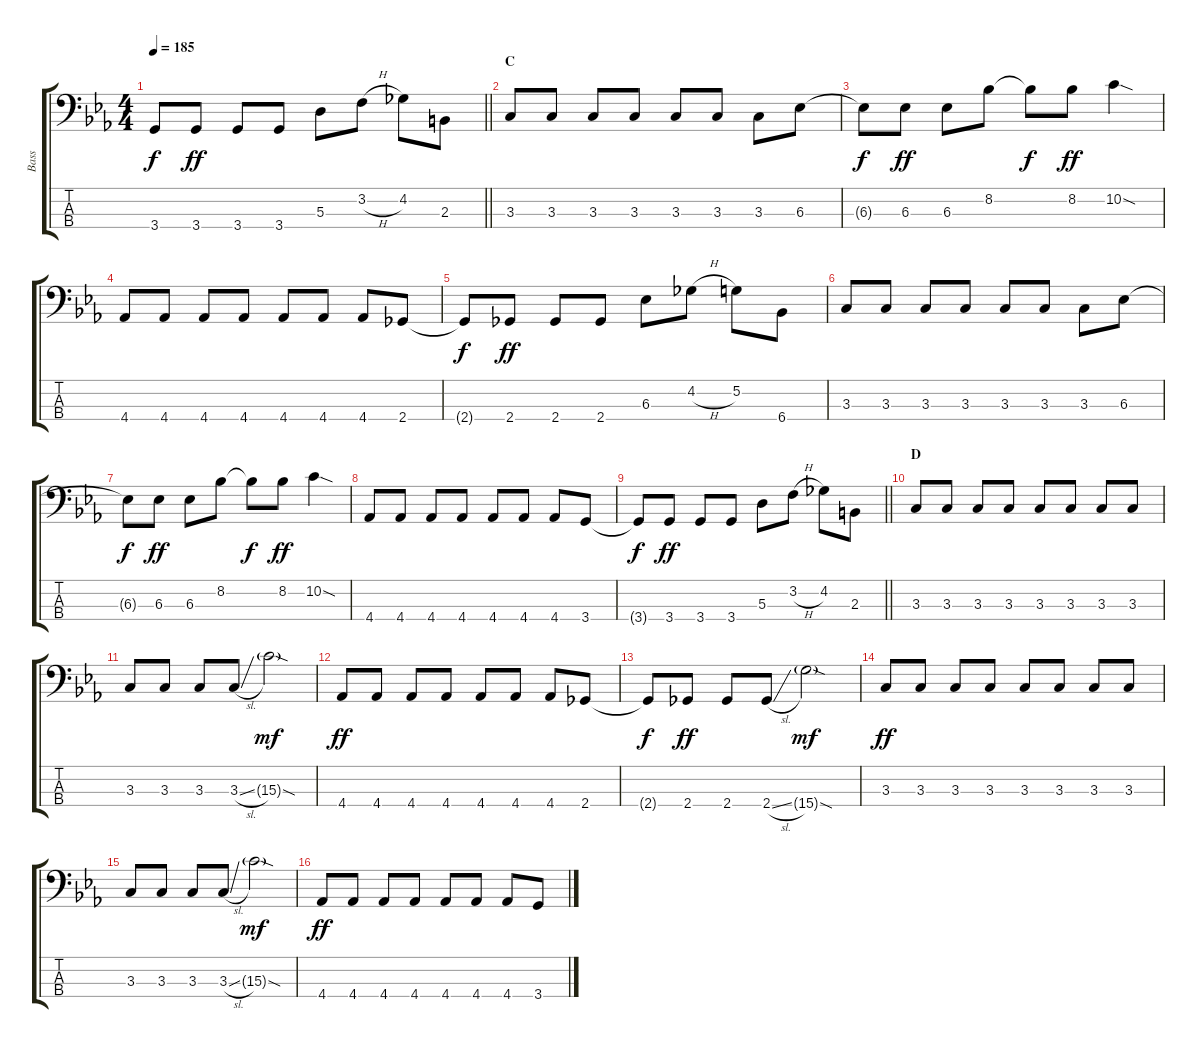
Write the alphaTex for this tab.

\track ("Bass" "Bass") {instrument electricbasspick}
\staff {score tabs}
\tuning (G2 D2 A1 E1) {hide}
\ts (4 4)
\tempo 185
\clef f4
\barLineRight lightlight
\ks eb
3.4{t}.8{dy f} 3.4.8{dy ff} 3.4.8 3.4.8 5.3.8 3.2{h}.8 4.2.8 2.3.8 |
\section ("" "C")
3.3.8 3.3.8 3.3.8 3.3.8 3.3.8 3.3.8 3.3.8 6.3.8 |
6.3{t}.8{dy f} 6.3.8{dy ff} 6.3.8 8.2.8 8.2{t}.8{dy f} 8.2.8{dy ff} 10.2{sod}.4 |
4.4.8 4.4.8 4.4.8 4.4.8 4.4.8 4.4.8 4.4.8 2.4.8 |
2.4{t}.8{dy f} 2.4.8{dy ff} 2.4.8 2.4.8 6.3.8 4.2{h}.8 5.2.8 6.4.8 |
3.3.8 3.3.8 3.3.8 3.3.8 3.3.8 3.3.8 3.3.8 6.3.8 |
6.3{t}.8{dy f} 6.3.8{dy ff} 6.3.8 8.2.8 8.2{t}.8{dy f} 8.2.8{dy ff} 10.2{sod}.4 |
4.4.8 4.4.8 4.4.8 4.4.8 4.4.8 4.4.8 4.4.8 3.4.8 |
\barLineRight lightlight
3.4{t}.8{dy f} 3.4.8{dy ff} 3.4.8 3.4.8 5.3.8 3.2{h}.8 4.2.8 2.3.8 |
\section ("" "D")
3.3.8 3.3.8 3.3.8 3.3.8 3.3.8 3.3.8 3.3.8 3.3.8 |
3.3.8 3.3.8 3.3.8 3.3{sl}.8 15.3{sod g}.2{dy mf} |
4.4.8{dy ff} 4.4.8 4.4.8 4.4.8 4.4.8 4.4.8 4.4.8 2.4.8 |
2.4{t}.8{dy f} 2.4.8{dy ff} 2.4.8 2.4{sl}.8 15.4{sod g}.2{dy mf} |
3.3.8{dy ff} 3.3.8 3.3.8 3.3.8 3.3.8 3.3.8 3.3.8 3.3.8 |
3.3.8 3.3.8 3.3.8 3.3{sl}.8 15.3{sod g}.2{dy mf} |
4.4.8{dy ff} 4.4.8 4.4.8 4.4.8 4.4.8 4.4.8 4.4.8 3.4.8
